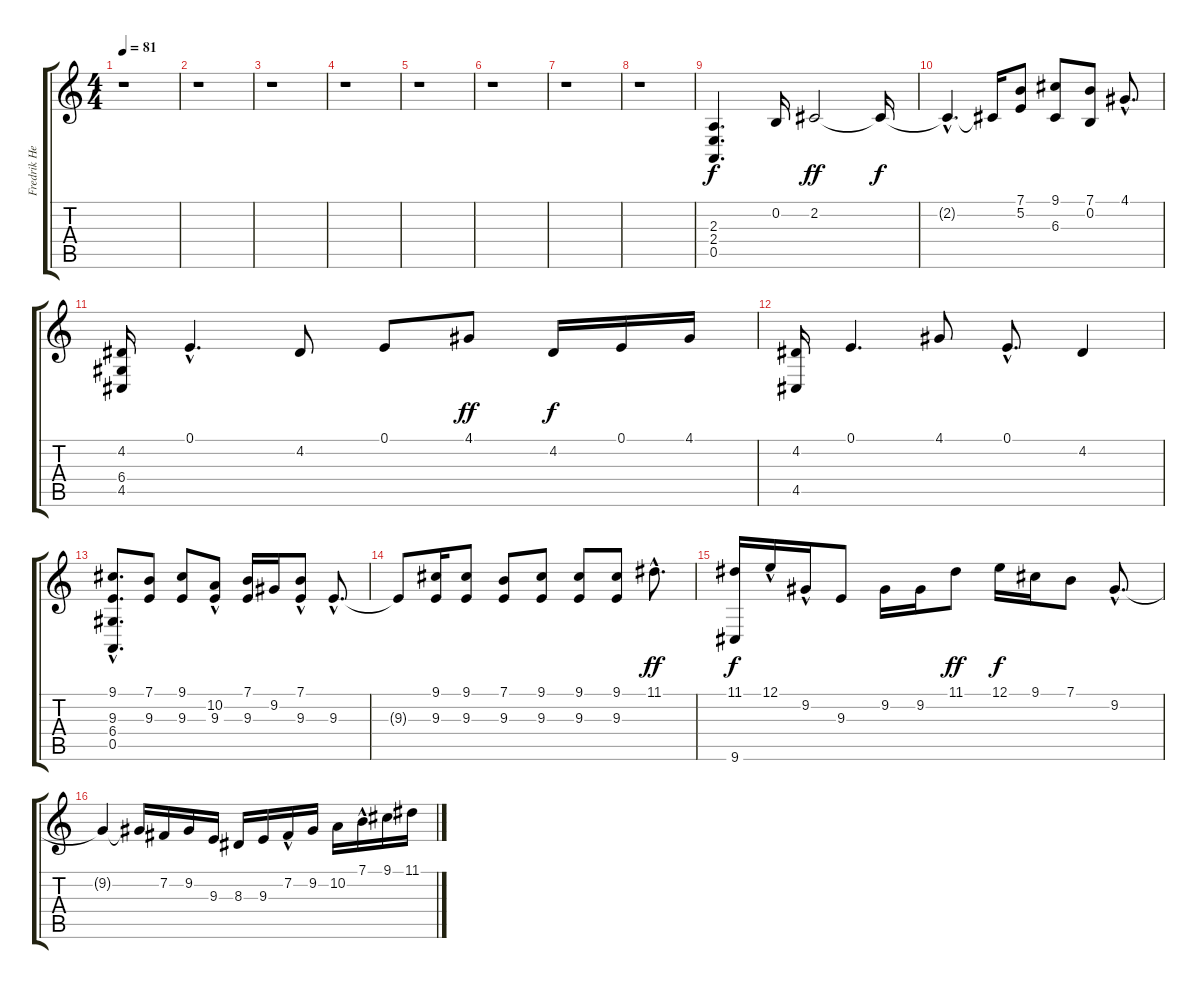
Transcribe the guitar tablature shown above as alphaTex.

\track ("Fredrik Hermansson - keys" "Fredrik He") {instrument acousticgrandpiano}
\staff {score tabs}
\tuning (E4 B3 G3 D3 A2 E2) {hide}
\ts (4 4)
\tempo 81
\clef g2
\ks c
r.1{dy mf} |
r.1 |
r.1 |
r.1 |
r.1 |
r.1 |
r.1 |
r.1 |
(2.3 2.4 0.5).4{d dy f} 0.2.16 2.2.2{dy ff} 2.2{t}.16{dy f} |
2.2{hac t}.4{d} 2.2{t}.16 (7.1 5.2).8 (9.1 6.3).8 (7.1 0.2).8 4.1{hac}.8{d} |
(4.2 6.4 4.5).16 0.1{hac}.4{d} 4.2.8 0.1.8 4.1.8{dy ff} 4.2.16{dy f} 0.1.16 4.1.16 |
(4.2 4.5).16 0.1.4{d} 4.1.8 0.1{hac}.8{d} 4.2.4 |
(9.1{hac} 9.3{hac} 6.4 0.5).8{d} (7.1 9.3).8 (9.1 9.3).8 (10.2{hac} 9.3).8 (7.1 9.3).16 9.2.16 (7.1{hac} 9.3).8 9.3{hac}.8{d} |
9.3{t}.8 (9.1 9.3).16 (9.1 9.3).8 (7.1 9.3).8 (9.1 9.3).8 (9.1 9.3).8 (9.1 9.3).8 11.1{hac}.8{d dy ff} |
(11.1 9.6).16{dy f} 12.1{hac}.16 9.2{hac}.16 9.3.8 9.2.16 9.2.16 11.1.8{dy ff} 12.1.16{dy f} 9.1.16 7.1.8 9.2{hac}.8{d} |
9.2{t}.4 9.2{t}.16 7.2.16 9.2.16 9.3.16 8.3.16 9.3.16 7.2{hac}.16 9.2.16 10.2.16 7.1{hac}.16 9.1.16 11.1.16
